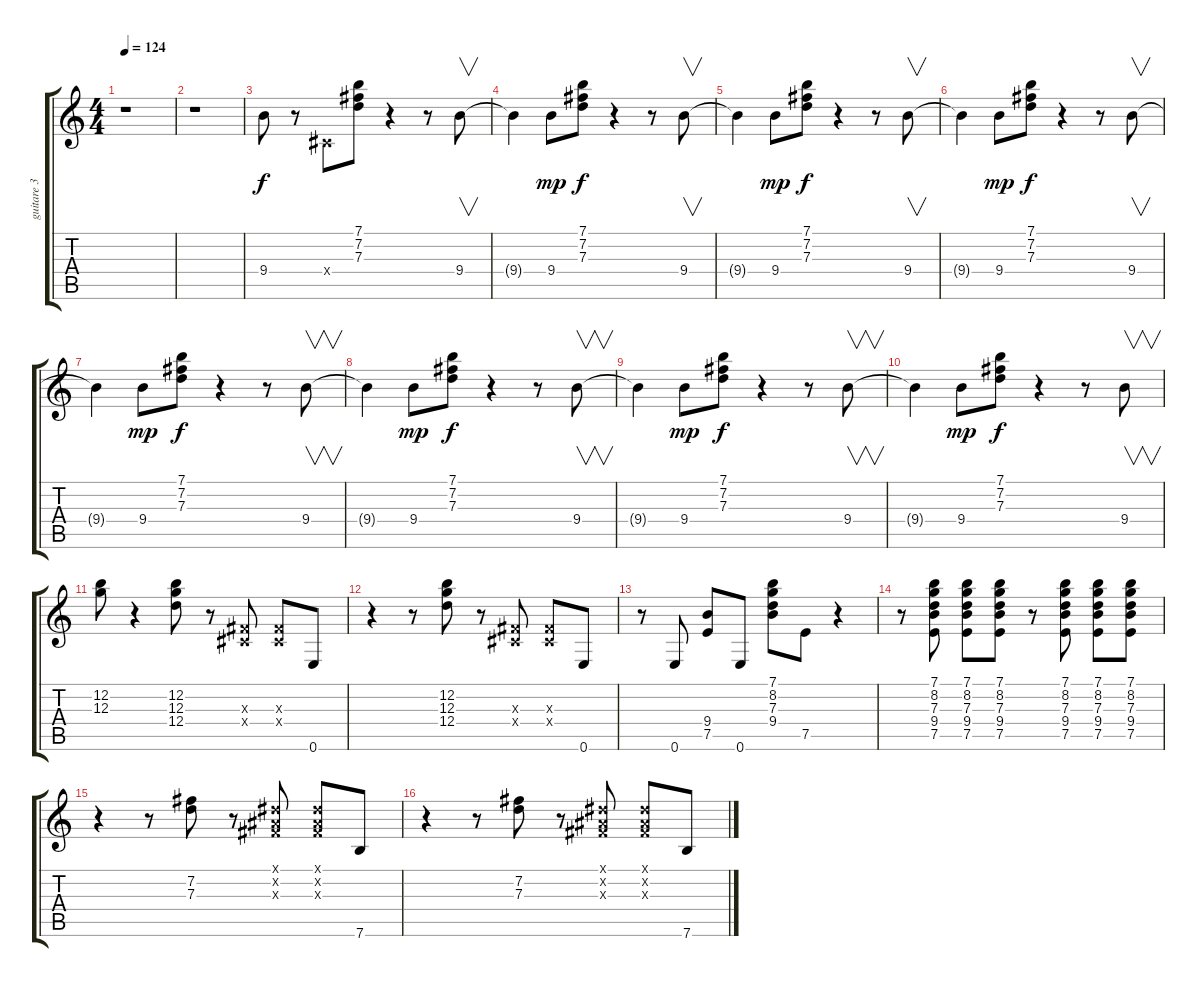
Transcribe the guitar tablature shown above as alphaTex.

\track ("guitare 3" "guitare 3") {instrument acousticguitarnylon}
\staff {score tabs}
\tuning (E4 B3 G3 D3 A2 E2) {hide}
\ts (4 4)
\tempo 124
\clef g2
\ks c
r.1{dy f} |
r.1 |
9.4.8 r.8 -1.4{x}.8 (7.1 7.2 7.3).8 r.4 r.8 9.4.8{v} |
9.4{t}.4 9.4.8{dy mp} (7.1 7.2 7.3).8{dy f} r.4 r.8 9.4.8{v} |
9.4{t}.4 9.4.8{dy mp} (7.1 7.2 7.3).8{dy f} r.4 r.8 9.4.8{v} |
9.4{t}.4 9.4.8{dy mp} (7.1 7.2 7.3).8{dy f} r.4 r.8 9.4.8{v} |
9.4{t}.4 9.4.8{dy mp} (7.1 7.2 7.3).8{dy f} r.4 r.8 9.4.8{v} |
9.4{t}.4 9.4.8{dy mp} (7.1 7.2 7.3).8{dy f} r.4 r.8 9.4.8{v} |
9.4{t}.4 9.4.8{dy mp} (7.1 7.2 7.3).8{dy f} r.4 r.8 9.4.8{v} |
9.4{t}.4 9.4.8{dy mp} (7.1 7.2 7.3).8{dy f} r.4 r.8 9.4.8{v} |
(12.2 12.3).8 r.4 (12.2 12.3 12.4).8 r.8 (-1.3{x} -1.4{x}).8 (-1.3{x} -1.4{x}).8 0.6.8 |
r.4 r.8 (12.2 12.3 12.4).8 r.8 (-1.3{x} -1.4{x}).8 (-1.3{x} -1.4{x}).8 0.6.8 |
r.8 0.6.8 (9.4 7.5).8 0.6.8 (7.1 8.2 7.3 9.4).8 7.5.8 r.4 |
r.8 (7.1 8.2 7.3 9.4 7.5).8 (7.1 8.2 7.3 9.4 7.5).8 (7.1 8.2 7.3 9.4 7.5).8 r.8 (7.1 8.2 7.3 9.4 7.5).8 (7.1 8.2 7.3 9.4 7.5).8 (7.1 8.2 7.3 9.4 7.5).8 |
r.4 r.8 (7.2 7.3).8 r.8 (-1.1{x} -1.2{x} -1.3{x}).8 (-1.1{x} -1.2{x} -1.3{x}).8 7.6.8 |
r.4 r.8 (7.2 7.3).8 r.8 (-1.1{x} -1.2{x} -1.3{x}).8 (-1.1{x} -1.2{x} -1.3{x}).8 7.6.8
